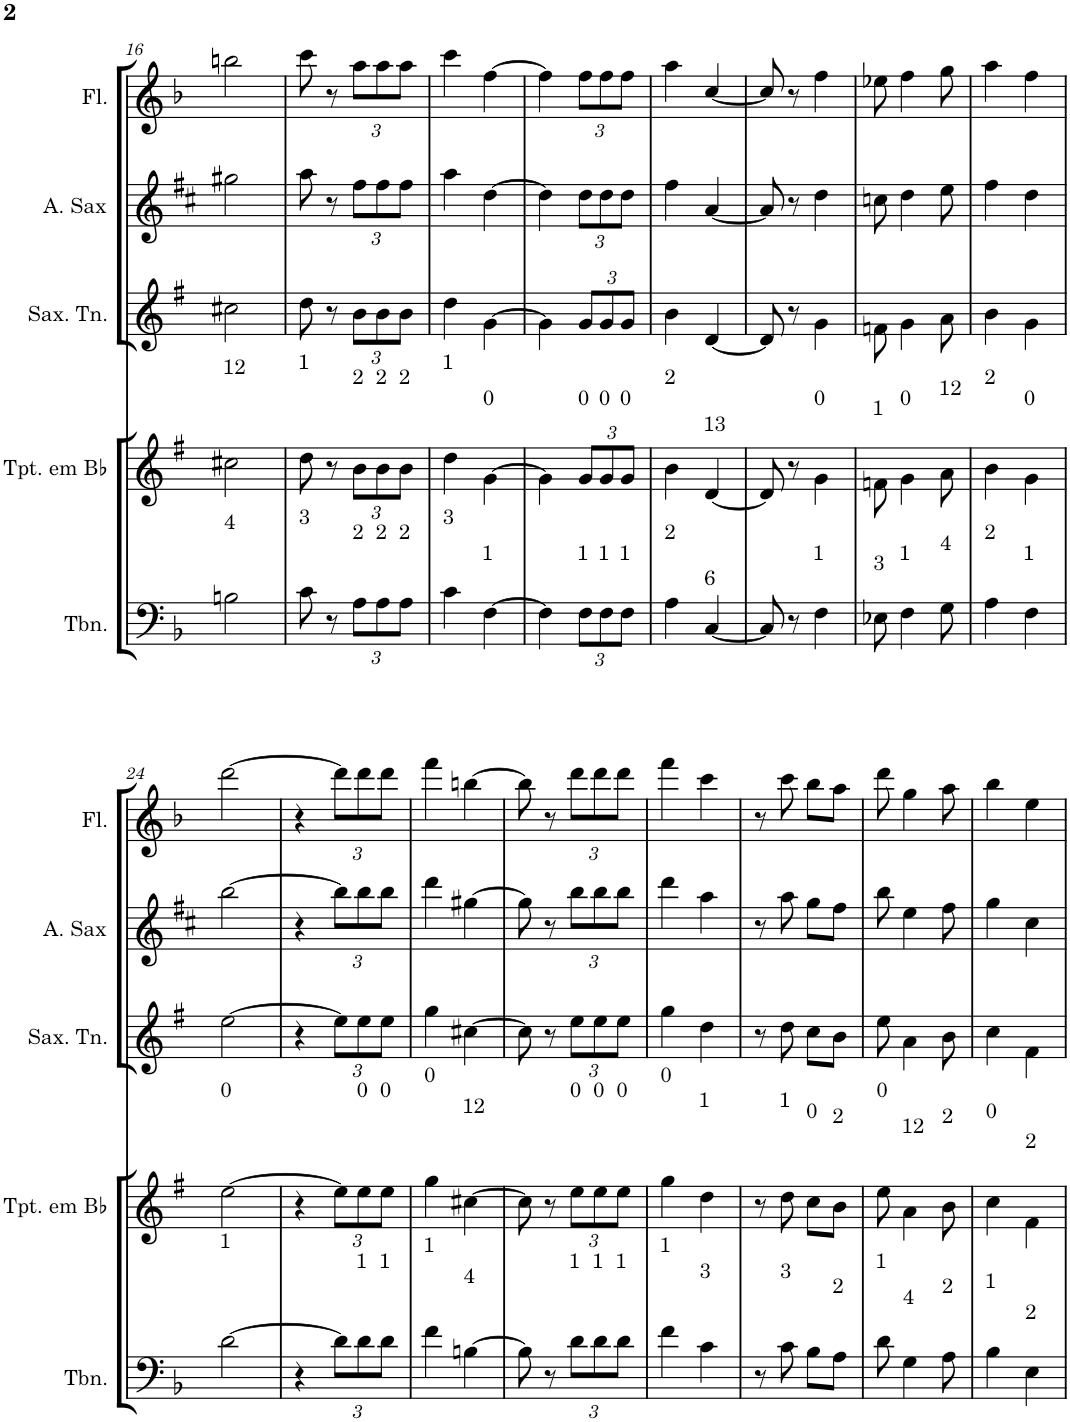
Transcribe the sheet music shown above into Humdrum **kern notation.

**kern	**kern	**kern	**kern	**kern
*part5	*part4	*part3	*part2	*part1
*staff5	*staff4	*staff3	*staff2	*staff1
*I"Trombone	*I"Trompete em Bb	*I"Saxofone Tenor	*I"Saxofone Alto	*I"Flauta Transversal
*I'Tbn.	*I'Tpt. em Bb	*I'Sax. Tn.	*	*I'Fl.
!!LO:PB:g=z
*clefF4	*clefG2	*clefG2	*clefG2	*clefG2
*	*Trd1c2	*Trd8c14	*Trd5c9	*
*k[b-]	*k[f#]	*k[f#]	*k[f#c#]	*k[b-]
*F:	*G:	*G:	*D:	*F:
*M2/4	*M2/4	*M2/4	*M2/4	*M2/4
=16	=16	=16	=16	=16
!	!LO:TX:a:t=12	!	!	!
!LO:TX:a:t=4	!	!	!	!
2Bn\	2cc#X\	2cc#X\	2gg#X\	2bbn\
=17	=17	=17	=17	=17
!	!LO:TX:a:t=1	!	!	!
!LO:TX:a:t=3	!	!	!	!
8c\	8dd\	8dd\	8aa\	8ccc\
8r	8r	8r	8r	8r
*Xbrackettup	*Xbrackettup	*Xbrackettup	*Xbrackettup	*Xbrackettup
!	!LO:TX:a:t=2	!	!	!
!LO:TX:a:t=2	!	!	!	!
12A\L	12b\L	12b\L	12ff#\L	12aa\L
!	!LO:TX:a:t=2	!	!	!
!LO:TX:a:t=2	!	!	!	!
12A\	12b\	12b\	12ff#\	12aa\
!	!LO:TX:a:t=2	!	!	!
!LO:TX:a:t=2	!	!	!	!
12A\J	12b\J	12b\J	12ff#\J	12aa\J
=18	=18	=18	=18	=18
!	!LO:TX:a:t=1	!	!	!
!LO:TX:a:t=3	!	!	!	!
4c\	4dd\	4dd\	4aa\	4ccc\
!	!LO:TX:a:t=0	!	!	!
!LO:TX:a:t=1	!	!	!	!
[4F\	[4g\	[4g\	[4dd\	[4ff\
=19	=19	=19	=19	=19
4F\]	4g\]	4g\]	4dd\]	4ff\]
!	!LO:TX:a:t=0	!	!	!
!LO:TX:a:t=1	!	!	!	!
12F\L	12g/L	12g/L	12dd\L	12ff\L
!	!LO:TX:a:t=0	!	!	!
!LO:TX:a:t=1	!	!	!	!
12F\	12g/	12g/	12dd\	12ff\
!	!LO:TX:a:t=0	!	!	!
!LO:TX:a:t=1	!	!	!	!
12F\J	12g/J	12g/J	12dd\J	12ff\J
=20	=20	=20	=20	=20
!	!LO:TX:a:t=2	!	!	!
!LO:TX:a:t=2	!	!	!	!
4A\	4b\	4b\	4ff#\	4aa\
!	!LO:TX:a:t=13	!	!	!
!LO:TX:a:t=6	!	!	!	!
[4C/	[4d/	[4d/	[4a/	[4cc/
=21	=21	=21	=21	=21
8C/]	8d/]	8d/]	8a/]	8cc/]
8r	8r	8r	8r	8r
!	!LO:TX:a:t=0	!	!	!
!LO:TX:a:t=1	!	!	!	!
4F\	4g\	4g\	4dd\	4ff\
=22	=22	=22	=22	=22
!	!LO:TX:a:t=1	!	!	!
!LO:TX:a:t=3	!	!	!	!
8E-X\	8fn\	8fn\	8ccn\	8ee-X\
!	!LO:TX:a:t=0	!	!	!
!LO:TX:a:t=1	!	!	!	!
4F\	4g\	4g\	4dd\	4ff\
!	!LO:TX:a:t=12	!	!	!
!LO:TX:a:t=4	!	!	!	!
8G\	8a\	8a\	8ee\	8gg\
=23	=23	=23	=23	=23
!	!LO:TX:a:t=2	!	!	!
!LO:TX:a:t=2	!	!	!	!
4A\	4b\	4b\	4ff#\	4aa\
!	!LO:TX:a:t=0	!	!	!
!LO:TX:a:t=1	!	!	!	!
4F\	4g\	4g\	4dd\	4ff\
!!LO:LB:g=z
=24	=24	=24	=24	=24
!	!LO:TX:a:t=0	!	!	!
!LO:TX:a:t=1	!	!	!	!
[2d\	[2ee\	[2ee\	[2bb\	[2ddd\
=25	=25	=25	=25	=25
4r	4r	4r	4r	4r
12d\L]	12ee\L]	12ee\L]	12bb\L]	12ddd\L]
!	!LO:TX:a:t=0	!	!	!
!LO:TX:a:t=1	!	!	!	!
12d\	12ee\	12ee\	12bb\	12ddd\
!	!LO:TX:a:t=0	!	!	!
!LO:TX:a:t=1	!	!	!	!
12d\J	12ee\J	12ee\J	12bb\J	12ddd\J
=26	=26	=26	=26	=26
!	!LO:TX:a:t=0	!	!	!
!LO:TX:a:t=1	!	!	!	!
4f\	4gg\	4gg\	4ddd\	4fff\
!	!LO:TX:a:t=12	!	!	!
!LO:TX:a:t=4	!	!	!	!
[4Bn\	[4cc#X\	[4cc#X\	[4gg#X\	[4bbn\
=27	=27	=27	=27	=27
8B\]	8cc#\]	8cc#\]	8gg#\]	8bb\]
8r	8r	8r	8r	8r
!	!LO:TX:a:t=0	!	!	!
!LO:TX:a:t=1	!	!	!	!
12d\L	12ee\L	12ee\L	12bb\L	12ddd\L
!	!LO:TX:a:t=0	!	!	!
!LO:TX:a:t=1	!	!	!	!
12d\	12ee\	12ee\	12bb\	12ddd\
!	!LO:TX:a:t=0	!	!	!
!LO:TX:a:t=1	!	!	!	!
12d\J	12ee\J	12ee\J	12bb\J	12ddd\J
=28	=28	=28	=28	=28
!	!LO:TX:a:t=0	!	!	!
!LO:TX:a:t=1	!	!	!	!
4f\	4gg\	4gg\	4ddd\	4fff\
!	!LO:TX:a:t=1	!	!	!
!LO:TX:a:t=3	!	!	!	!
4c\	4dd\	4dd\	4aa\	4ccc\
=29	=29	=29	=29	=29
8r	8r	8r	8r	8r
!	!LO:TX:a:t=1	!	!	!
!LO:TX:a:t=3	!	!	!	!
8c\	8dd\	8dd\	8aa\	8ccc\
!	!LO:TX:a:t=0	!	!	!
8B-\L	8cc\L	8cc\L	8gg\L	8bb-\L
!	!LO:TX:a:t=2	!	!	!
!LO:TX:a:t=2	!	!	!	!
8A\J	8b\J	8b\J	8ff#\J	8aa\J
=30	=30	=30	=30	=30
!	!LO:TX:a:t=0	!	!	!
!LO:TX:a:t=1	!	!	!	!
8d\	8ee\	8ee\	8bb\	8ddd\
!	!LO:TX:a:t=12	!	!	!
!LO:TX:a:t=4	!	!	!	!
4G\	4a\	4a\	4ee\	4gg\
!	!LO:TX:a:t=2	!	!	!
!LO:TX:a:t=2	!	!	!	!
8A\	8b\	8b\	8ff#\	8aa\
=31	=31	=31	=31	=31
!	!LO:TX:a:t=0	!	!	!
!LO:TX:a:t=1	!	!	!	!
4B-\	4cc\	4cc\	4gg\	4bb-\
!	!LO:TX:a:t=2	!	!	!
!LO:TX:a:t=2	!	!	!	!
4E\	4f#\	4f#\	4cc#\	4ee\
=	=	=	=	=
*-	*-	*-	*-	*-
